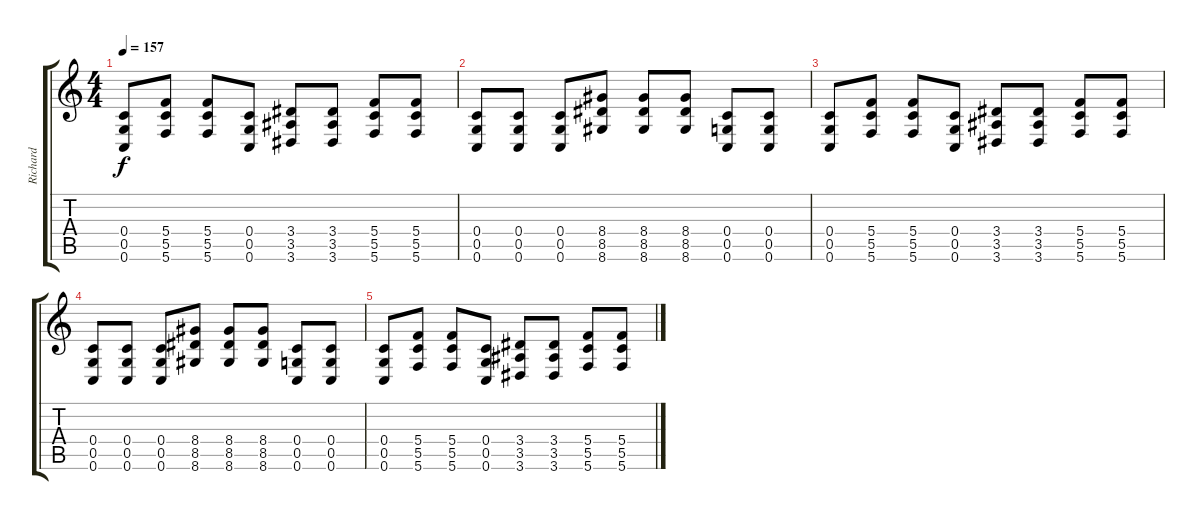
\track ("Richard" "Richard") {instrument overdrivenguitar}
\staff {score tabs}
\tuning (D4 A3 F3 C3 G2 C2) {hide}
\ts (4 4)
\tempo 157
\clef g2
\ks c
(0.4 0.5 0.6).8{dy f} (5.4 5.5 5.6).8 (5.4 5.5 5.6).8 (0.4 0.5 0.6).8 (3.4 3.5 3.6).8 (3.4 3.5 3.6).8 (5.4 5.5 5.6).8 (5.4 5.5 5.6).8 |
(0.4 0.5 0.6).8 (0.4 0.5 0.6).8 (0.4 0.5 0.6).8 (8.4 8.5 8.6).8 (8.4 8.5 8.6).8 (8.4 8.5 8.6).8 (0.4 0.5 0.6).8 (0.4 0.5 0.6).8 |
(0.4 0.5 0.6).8 (5.4 5.5 5.6).8 (5.4 5.5 5.6).8 (0.4 0.5 0.6).8 (3.4 3.5 3.6).8 (3.4 3.5 3.6).8 (5.4 5.5 5.6).8 (5.4 5.5 5.6).8 |
(0.4 0.5 0.6).8 (0.4 0.5 0.6).8 (0.4 0.5 0.6).8 (8.4 8.5 8.6).8 (8.4 8.5 8.6).8 (8.4 8.5 8.6).8 (0.4 0.5 0.6).8 (0.4 0.5 0.6).8 |
(0.4 0.5 0.6).8 (5.4 5.5 5.6).8 (5.4 5.5 5.6).8 (0.4 0.5 0.6).8 (3.4 3.5 3.6).8 (3.4 3.5 3.6).8 (5.4 5.5 5.6).8 (5.4 5.5 5.6).8
